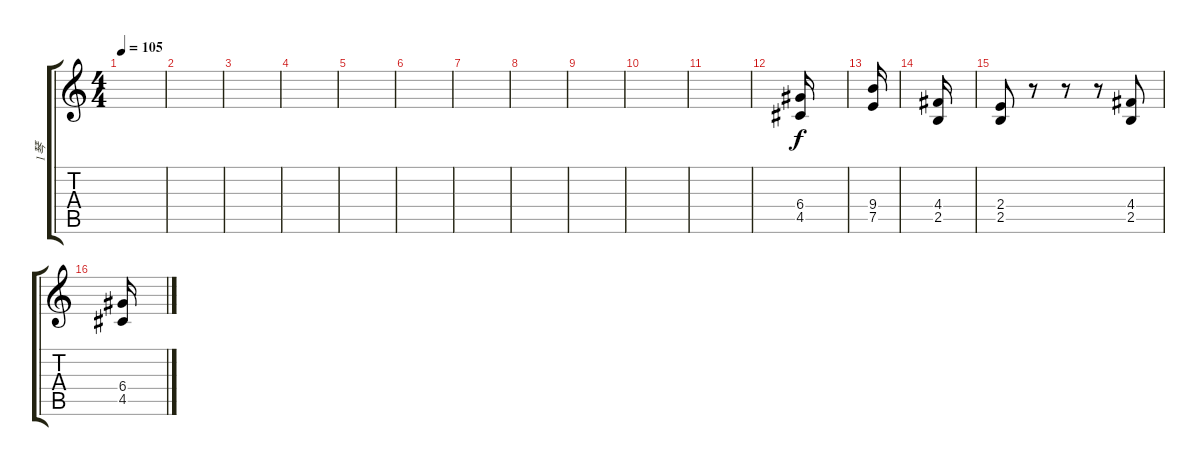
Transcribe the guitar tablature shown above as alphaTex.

\track ("1琴" "1琴") {instrument distortionguitar}
\staff {score tabs}
\tuning (E4 B3 G3 D3 A2 E2) {hide}
\ts (4 4)
\tempo 105
\clef g2
\ks c
|
|
|
|
|
|
|
|
|
|
|
(6.4 4.5).16 |
(9.4 7.5).16 |
(4.4 2.5).16 |
(2.4 2.5).8 r.8 r.8 r.8 (4.4 2.5).8 |
(6.4 4.5).16
